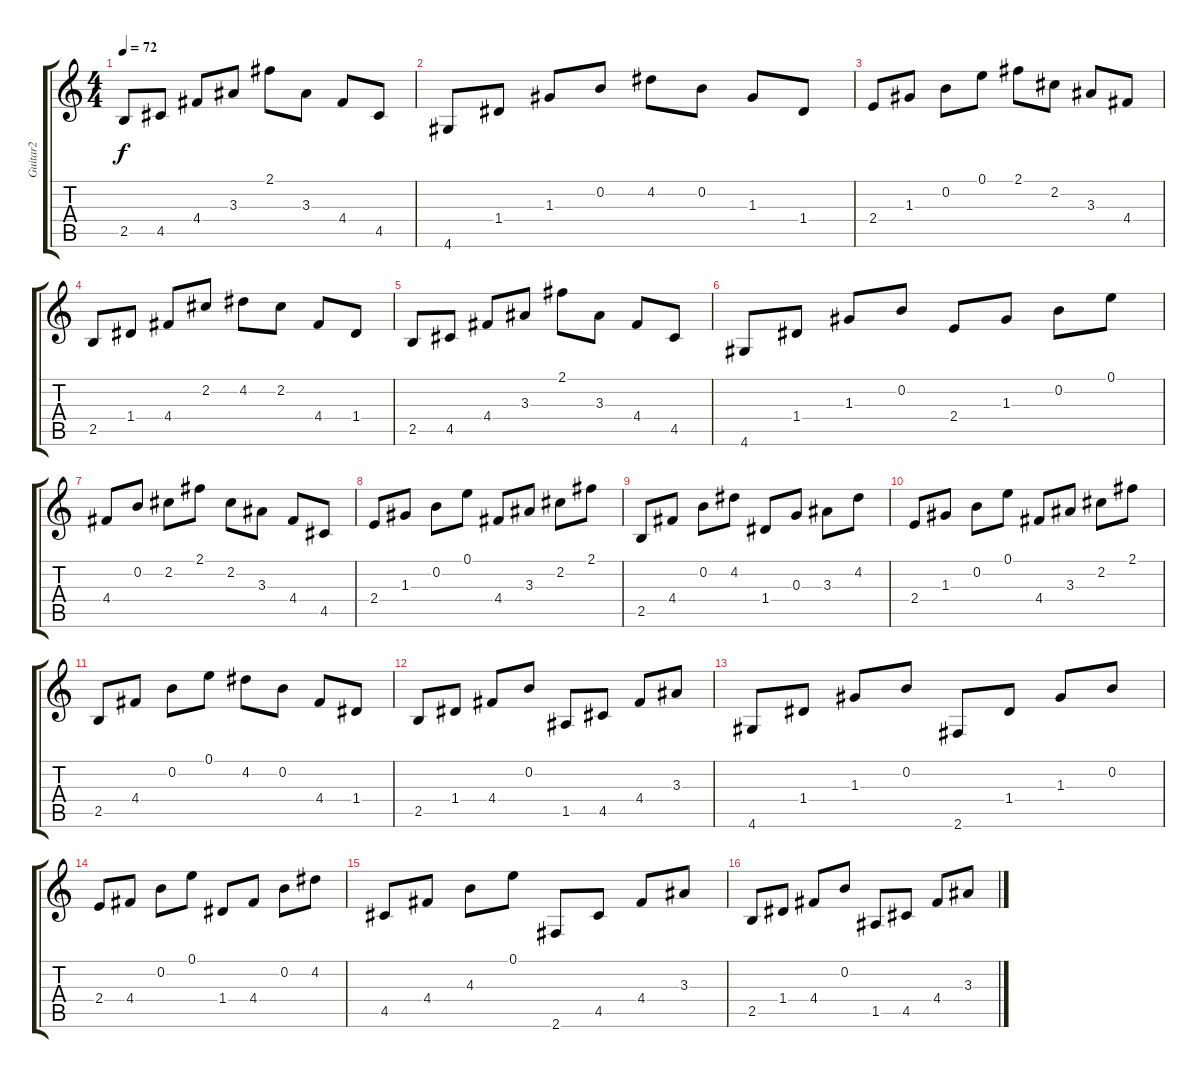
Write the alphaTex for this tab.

\track ("Guitar2" "Guitar2") {instrument acousticguitarnylon}
\staff {score tabs}
\tuning (E4 B3 G3 D3 A2 E2) {hide}
\ts (4 4)
\tempo 72
\clef g2
\ks c
2.5.8{dy f} 4.5.8 4.4.8 3.3.8 2.1.8 3.3.8 4.4.8 4.5.8 |
4.6.8 1.4.8 1.3.8 0.2.8 4.2.8 0.2.8 1.3.8 1.4.8 |
2.4.8 1.3.8 0.2.8 0.1.8 2.1.8 2.2.8 3.3.8 4.4.8 |
2.5.8 1.4.8 4.4.8 2.2.8 4.2.8 2.2.8 4.4.8 1.4.8 |
2.5.8 4.5.8 4.4.8 3.3.8 2.1.8 3.3.8 4.4.8 4.5.8 |
4.6.8 1.4.8 1.3.8 0.2.8 2.4.8 1.3.8 0.2.8 0.1.8 |
4.4.8 0.2.8 2.2.8 2.1.8 2.2.8 3.3.8 4.4.8 4.5.8 |
2.4.8 1.3.8 0.2.8 0.1.8 4.4.8 3.3.8 2.2.8 2.1.8 |
2.5.8 4.4.8 0.2.8 4.2.8 1.4.8 0.3.8 3.3.8 4.2.8 |
2.4.8 1.3.8 0.2.8 0.1.8 4.4.8 3.3.8 2.2.8 2.1.8 |
2.5.8 4.4.8 0.2.8 0.1.8 4.2.8 0.2.8 4.4.8 1.4.8 |
2.5.8 1.4.8 4.4.8 0.2.8 1.5.8 4.5.8 4.4.8 3.3.8 |
4.6.8 1.4.8 1.3.8 0.2.8 2.6.8 1.4.8 1.3.8 0.2.8 |
2.4.8 4.4.8 0.2.8 0.1.8 1.4.8 4.4.8 0.2.8 4.2.8 |
4.5.8 4.4.8 4.3.8 0.1.8 2.6.8 4.5.8 4.4.8 3.3.8 |
2.5.8 1.4.8 4.4.8 0.2.8 1.5.8 4.5.8 4.4.8 3.3.8
